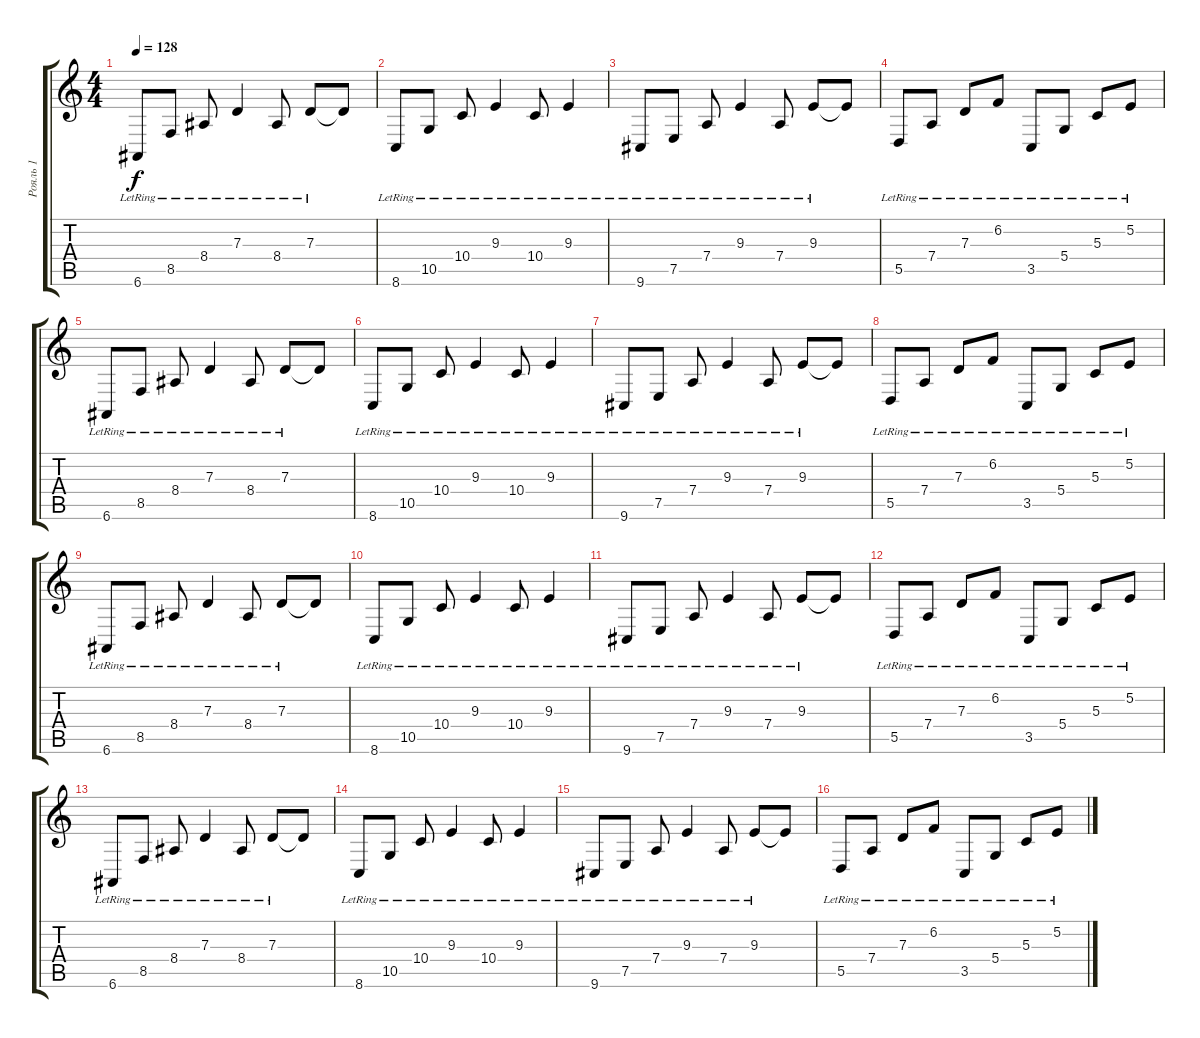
\track ("Рояль 1" "Рояль 1") {instrument brightacousticpiano}
\staff {score tabs}
\tuning (E4 B3 G3 D3 A2 E2) {hide}
\ts (4 4)
\tempo 128
\clef g2
\ks c
6.6{lr}.8{dy f} 8.5{lr}.8 8.4{lr}.8 7.3{lr}.4 8.4{lr}.8 7.3{lr}.8 7.3{t}.8 |
8.6{lr}.8 10.5{lr}.8 10.4{lr}.8 9.3{lr}.4 10.4{lr}.8 9.3{lr}.4 |
9.6{lr}.8 7.5{lr}.8 7.4{lr}.8 9.3{lr}.4 7.4{lr}.8 9.3{lr}.8 9.3{t}.8 |
5.5{lr}.8 7.4{lr}.8 7.3{lr}.8 6.2{lr}.8 3.5{lr}.8 5.4{lr}.8 5.3{lr}.8 5.2{lr}.8 |
6.6{lr}.8 8.5{lr}.8 8.4{lr}.8 7.3{lr}.4 8.4{lr}.8 7.3{lr}.8 7.3{t}.8 |
8.6{lr}.8 10.5{lr}.8 10.4{lr}.8 9.3{lr}.4 10.4{lr}.8 9.3{lr}.4 |
9.6{lr}.8 7.5{lr}.8 7.4{lr}.8 9.3{lr}.4 7.4{lr}.8 9.3{lr}.8 9.3{t}.8 |
5.5{lr}.8 7.4{lr}.8 7.3{lr}.8 6.2{lr}.8 3.5{lr}.8 5.4{lr}.8 5.3{lr}.8 5.2{lr}.8 |
6.6{lr}.8 8.5{lr}.8 8.4{lr}.8 7.3{lr}.4 8.4{lr}.8 7.3{lr}.8 7.3{t}.8 |
8.6{lr}.8 10.5{lr}.8 10.4{lr}.8 9.3{lr}.4 10.4{lr}.8 9.3{lr}.4 |
9.6{lr}.8 7.5{lr}.8 7.4{lr}.8 9.3{lr}.4 7.4{lr}.8 9.3{lr}.8 9.3{t}.8 |
5.5{lr}.8 7.4{lr}.8 7.3{lr}.8 6.2{lr}.8 3.5{lr}.8 5.4{lr}.8 5.3{lr}.8 5.2{lr}.8 |
6.6{lr}.8 8.5{lr}.8 8.4{lr}.8 7.3{lr}.4 8.4{lr}.8 7.3{lr}.8 7.3{t}.8 |
8.6{lr}.8 10.5{lr}.8 10.4{lr}.8 9.3{lr}.4 10.4{lr}.8 9.3{lr}.4 |
9.6{lr}.8 7.5{lr}.8 7.4{lr}.8 9.3{lr}.4 7.4{lr}.8 9.3{lr}.8 9.3{t}.8 |
5.5{lr}.8 7.4{lr}.8 7.3{lr}.8 6.2{lr}.8 3.5{lr}.8 5.4{lr}.8 5.3{lr}.8 5.2{lr}.8
